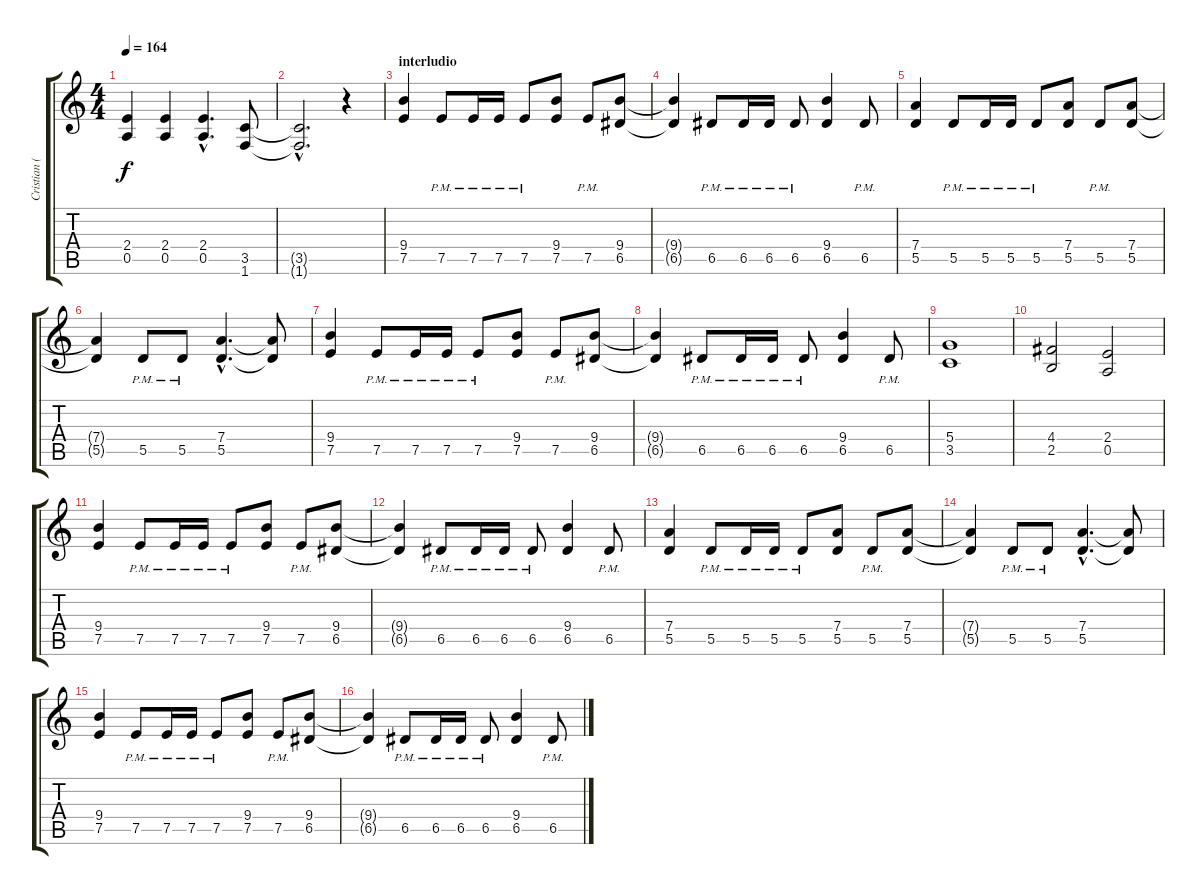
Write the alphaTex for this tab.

\track ("Cristian (guitarra)" "Cristian (") {instrument distortionguitar}
\staff {score tabs}
\tuning (E4 B3 G3 D3 A2 E2) {hide}
\ts (4 4)
\tempo 164
\clef g2
\ks c
(2.4 0.5).4{dy f} (2.4 0.5).4 (2.4{hac} 0.5{hac}).4{d} (3.5 1.6).8 |
(3.5{hac t} 1.6{hac t}).2{d} r.4 |
\section ("" "interludio")
(9.4 7.5).4 7.5{pm}.8 7.5{pm}.16 7.5{pm}.16 7.5{pm}.8 (9.4 7.5).8 7.5{pm}.8 (9.4 6.5).8 |
(9.4{t} 6.5{t}).4 6.5{pm}.8 6.5{pm}.16 6.5{pm}.16 6.5{pm}.8 (9.4 6.5).4 6.5{pm}.8 |
(7.4 5.5).4 5.5{pm}.8 5.5{pm}.16 5.5{pm}.16 5.5{pm}.8 (7.4 5.5).8 5.5{pm}.8 (7.4 5.5).8 |
(7.4{t} 5.5{t}).4 5.5{pm}.8 5.5{pm}.8 (7.4{hac} 5.5{hac}).4{d} (7.4{t} 5.5{t}).8 |
(9.4 7.5).4 7.5{pm}.8 7.5{pm}.16 7.5{pm}.16 7.5{pm}.8 (9.4 7.5).8 7.5{pm}.8 (9.4 6.5).8 |
(9.4{t} 6.5{t}).4 6.5{pm}.8 6.5{pm}.16 6.5{pm}.16 6.5{pm}.8 (9.4 6.5).4 6.5{pm}.8 |
(5.4 3.5).1 |
(4.4 2.5).2 (2.4 0.5).2 |
(9.4 7.5).4 7.5{pm}.8 7.5{pm}.16 7.5{pm}.16 7.5{pm}.8 (9.4 7.5).8 7.5{pm}.8 (9.4 6.5).8 |
(9.4{t} 6.5{t}).4 6.5{pm}.8 6.5{pm}.16 6.5{pm}.16 6.5{pm}.8 (9.4 6.5).4 6.5{pm}.8 |
(7.4 5.5).4 5.5{pm}.8 5.5{pm}.16 5.5{pm}.16 5.5{pm}.8 (7.4 5.5).8 5.5{pm}.8 (7.4 5.5).8 |
(7.4{t} 5.5{t}).4 5.5{pm}.8 5.5{pm}.8 (7.4{hac} 5.5{hac}).4{d} (7.4{t} 5.5{t}).8 |
(9.4 7.5).4 7.5{pm}.8 7.5{pm}.16 7.5{pm}.16 7.5{pm}.8 (9.4 7.5).8 7.5{pm}.8 (9.4 6.5).8 |
(9.4{t} 6.5{t}).4 6.5{pm}.8 6.5{pm}.16 6.5{pm}.16 6.5{pm}.8 (9.4 6.5).4 6.5{pm}.8
